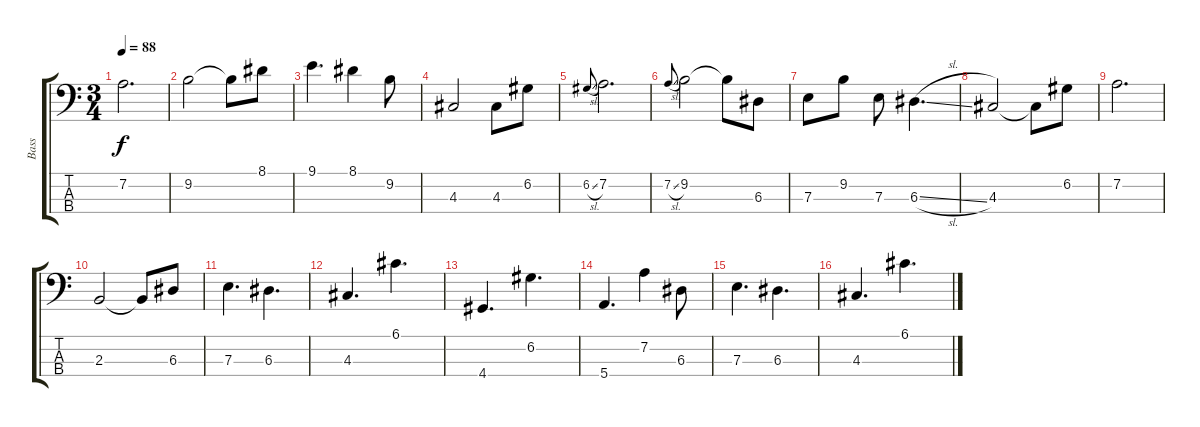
\track ("Bass" "Bass") {instrument electricbassfinger}
\staff {score tabs}
\tuning (G2 D2 A1 E1) {hide}
\ts (3 4)
\tempo 88
\clef f4
\ks c
7.2.2{d dy f} |
9.2.2 9.2{t}.8 8.1.8 |
9.1.4{d} 8.1.4 9.2.8 |
4.3.2 4.3.8 6.2.8 |
6.2{sl}.8{gr onbeat} 7.2.2{d} |
7.2{sl}.8{gr onbeat} 9.2.2 9.2{t}.8 6.3.8 |
7.3.8 9.2.8 7.3.8 6.3{sl}.4{d} |
4.3.2 4.3{t}.8 6.2.8 |
7.2.2{d} |
2.3.2 2.3{t}.8 6.3.8 |
7.3.4{d} 6.3.4{d} |
4.3.4{d} 6.1.4{d} |
4.4.4{d} 6.2.4{d} |
5.4.4{d} 7.2.4 6.3.8 |
7.3.4{d} 6.3.4{d} |
4.3.4{d} 6.1.4{d}
